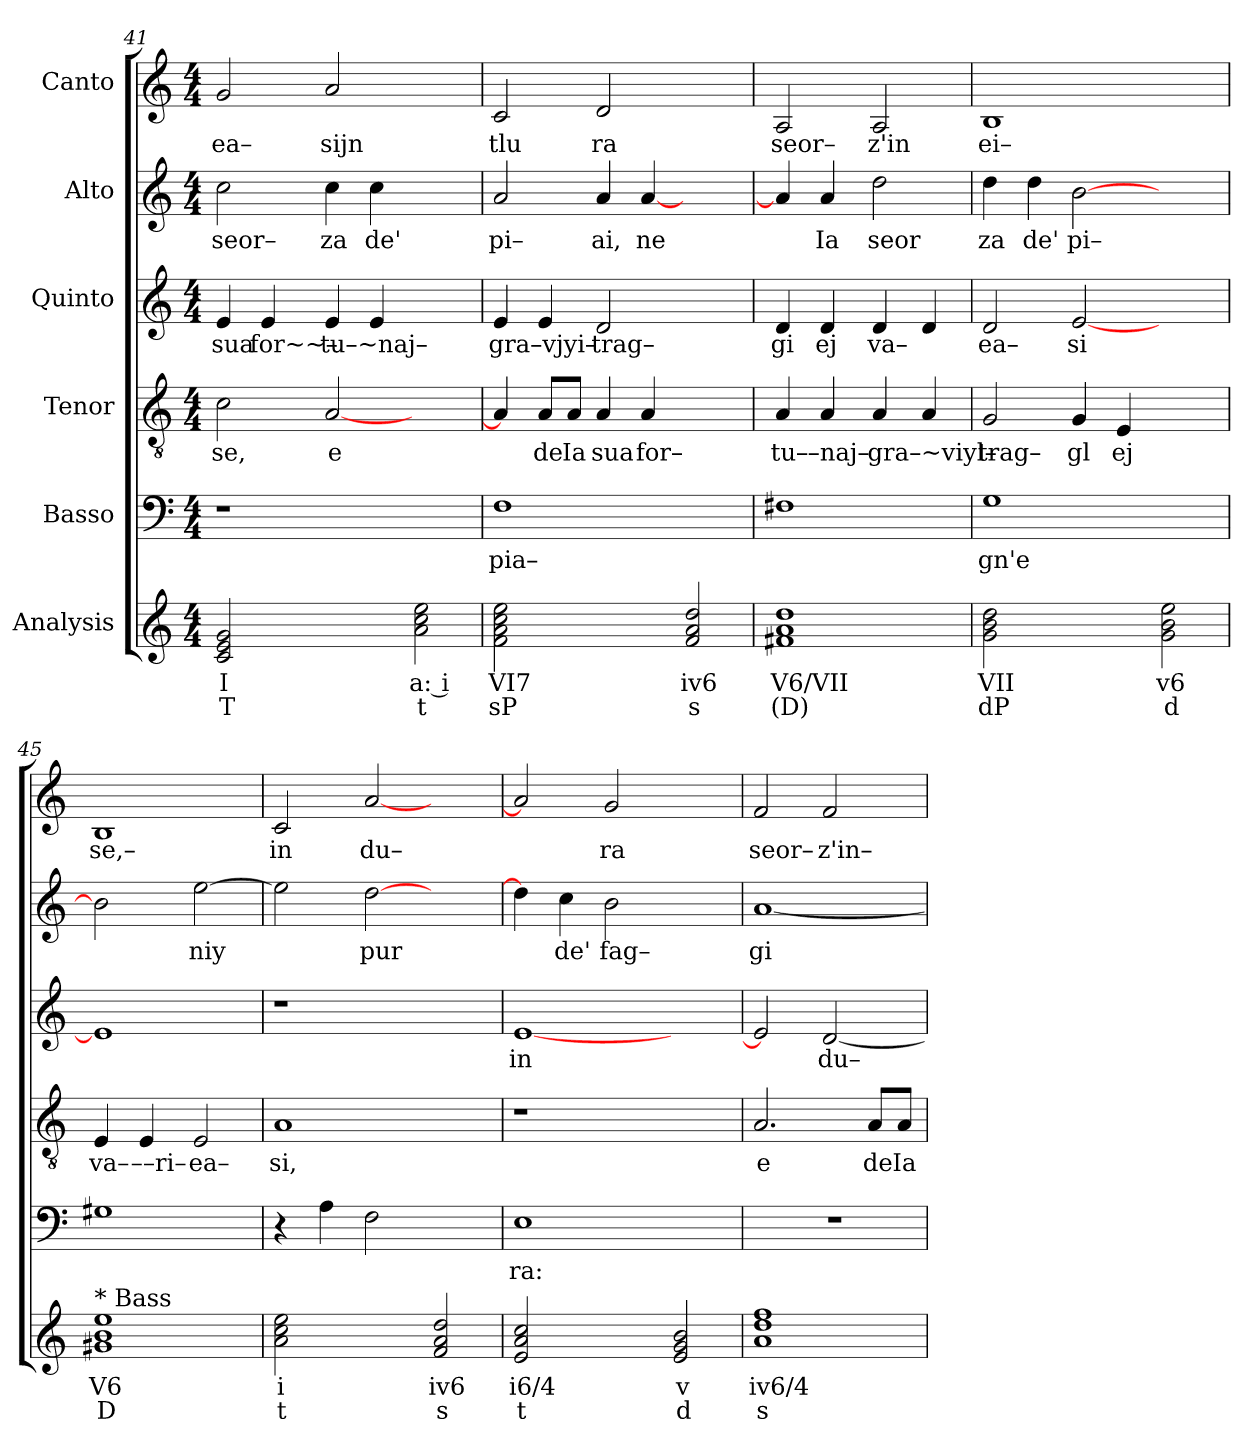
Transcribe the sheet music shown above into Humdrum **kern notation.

**kern	**text	**text	**kern	**text	**kern	**text	**kern	**text	**kern	**text	**kern	**text
*part6	*part6	*part6	*part5	*part5	*part4	*part4	*part3	*part3	*part2	*part2	*part1	*part1
*staff6	*staff6	*staff6	*staff5	*staff5	*staff4	*staff4	*staff3	*staff3	*staff2	*staff2	*staff1	*staff1
*I"Analysis	*	*	*I"Basso	*	*I"Tenor	*	*I"Quinto	*	*I"Alto	*	*I"Canto	*
*	*	*	*clefF4	*	*clefGv2	*	*clefG2	*	*clefG2	*	*clefG2	*
*k[]	*	*	*k[]	*	*k[]	*	*k[]	*	*k[]	*	*k[]	*
*M4/4	*	*	*M4/4	*	*M4/4	*	*M4/4	*	*M4/4	*	*M4/4	*
=41	=41	=41	=41	=41	=41	=41	=41	=41	=41	=41	=41	=41
!	!	!	!	!	!	!LO:LY:b	!	!	!	!	!	!
!	!	!	!	!	!	!	!	!LO:LY:b	!	!	!	!
!	!	!	!	!	!	!	!	!	!	!LO:LY:b	!	!
!	!	!	!	!	!	!	!	!	!	!	!	!LO:LY:b
2c 2e 2g	I	T	1r	.	2c\	se,	4e/	sua	2cc\	seor–	2g/	ea–
!	!	!	!	!	!	!	!	!LO:LY:b	!	!	!	!
.	.	.	.	.	.	.	4e/	for~~–	.	.	.	.
!	!	!	!	!	!	!LO:LY:b	!	!	!	!	!	!
!	!	!	!	!	!	!	!	!LO:LY:b	!	!	!	!
!	!	!	!	!	!	!	!	!	!	!LO:LY:b	!	!
!	!	!	!	!	!	!	!	!	!	!	!	!LO:LY:b
2ryy	.	.	.	.	[2A/	e	4e/	tu–~naj–	4cc\	za	2a/	sijn
!	!	!	!	!	!	!	!	!	!	!LO:LY:b	!	!
.	.	.	.	.	.	.	4e/	.	4cc\	de'	.	.
2a 2cc 2ee	a: i	t	2ryy	.	2ryy	.	2ryy	.	2ryy	.	2ryy	.
=42	=42	=42	=42	=42	=42	=42	=42	=42	=42	=42	=42	=42
!	!	!	!	!LO:LY:b	!	!	!	!	!	!	!	!
!	!	!	!	!	!	!	!	!LO:LY:b	!	!	!	!
!	!	!	!	!	!	!	!	!	!	!LO:LY:b	!	!
!	!	!	!	!	!	!	!	!	!	!	!	!LO:LY:b
2f 2a 2cc 2ee	VI7	sP	1F	pia–	4A/]	.	4e/	gra–vjyi–	2a/	pi–	2c/	tlu
!	!	!	!	!	!	!LO:LY:b	!	!	!	!	!	!
.	.	.	.	.	8A/L	de	4e/	.	.	.	.	.
!	!	!	!	!	!	!LO:LY:b	!	!	!	!	!	!
.	.	.	.	.	8A/J	Ia	.	.	.	.	.	.
!	!	!	!	!	!	!LO:LY:b	!	!	!	!	!	!
!	!	!	!	!	!	!	!	!LO:LY:b	!	!	!	!
!	!	!	!	!	!	!	!	!	!	!LO:LY:b	!	!
!	!	!	!	!	!	!	!	!	!	!	!	!LO:LY:b
2ryy	.	.	.	.	4A/	sua	2d/	trag–	4a/	ai,	2d/	ra
!	!	!	!	!	!	!LO:LY:b	!	!	!	!	!	!
!	!	!	!	!	!	!	!	!	!	!LO:LY:b	!	!
.	.	.	.	.	4A/	for–	.	.	[4a/	ne	.	.
2f 2a 2dd	iv6	s	2ryy	.	2ryy	.	2ryy	.	2ryy	.	2ryy	.
=43	=43	=43	=43	=43	=43	=43	=43	=43	=43	=43	=43	=43
!	!	!	!	!	!	!LO:LY:b	!	!	!	!	!	!
!	!	!	!	!	!	!	!	!LO:LY:b	!	!	!	!
!	!	!	!	!	!	!	!	!	!	!	!	!LO:LY:b
1f#X 1a 1dd	V6/VII	(D)	1F#X	.	4A/	tu–	4d/	gi	4a/]	.	2A/	seor–
!	!	!	!	!	!	!LO:LY:b	!	!	!	!	!	!
!	!	!	!	!	!	!	!	!LO:LY:b	!	!	!	!
!	!	!	!	!	!	!	!	!	!	!LO:LY:b	!	!
.	.	.	.	.	4A/	–naj–	4d/	ej	4a/	Ia	.	.
!	!	!	!	!	!	!LO:LY:b	!	!	!	!	!	!
!	!	!	!	!	!	!	!	!LO:LY:b	!	!	!	!
!	!	!	!	!	!	!	!	!	!	!LO:LY:b	!	!
!	!	!	!	!	!	!	!	!	!	!	!	!LO:LY:b
.	.	.	.	.	4A/	gra–~viyl–	4d/	va–	2dd\	seor	2A/	z'in
.	.	.	.	.	4A/	.	4d/	.	.	.	.	.
=44	=44	=44	=44	=44	=44	=44	=44	=44	=44	=44	=44	=44
!	!	!	!	!LO:LY:b	!	!	!	!	!	!	!	!
!	!	!	!	!	!	!LO:LY:b	!	!	!	!	!	!
!	!	!	!	!	!	!	!	!LO:LY:b	!	!	!	!
!	!	!	!	!	!	!	!	!	!	!LO:LY:b	!	!
!	!	!	!	!	!	!	!	!	!	!	!	!LO:LY:b
2g 2b 2dd	VII	dP	1G	gn'e	2G/	trag–	2d/	ea–	4dd\	za	1B	ei–
!	!	!	!	!	!	!	!	!	!	!LO:LY:b	!	!
.	.	.	.	.	.	.	.	.	4dd\	de'	.	.
!	!	!	!	!	!	!LO:LY:b	!	!	!	!	!	!
!	!	!	!	!	!	!	!	!LO:LY:b	!	!	!	!
!	!	!	!	!	!	!	!	!	!	!LO:LY:b	!	!
2ryy	.	.	.	.	4G/	gl	[2e/	si	[2b\	pi–	.	.
!	!	!	!	!	!	!LO:LY:b	!	!	!	!	!	!
.	.	.	.	.	4E/	ej	.	.	.	.	.	.
2g 2b 2ee	v6	d	2ryy	.	2ryy	.	2ryy	.	2ryy	.	2ryy	.
=45	=45	=45	=45	=45	=45	=45	=45	=45	=45	=45	=45	=45
!	!	!	!	!	!	!LO:LY:b	!	!	!	!	!	!
!LO:TX:a:t=* Bass	!	!	!	!	!	!	!	!	!	!	!	!
!	!	!	!	!	!	!	!	!	!	!	!	!LO:LY:b
1g#X 1b 1ee	V6	D	1G#X	.	4E/	va–	1e]	.	2b\]	.	1B	se,–
!	!	!	!	!	!	!LO:LY:b	!	!	!	!	!	!
.	.	.	.	.	4E/	––ri–	.	.	.	.	.	.
!	!	!	!	!	!	!LO:LY:b	!	!	!	!	!	!
!	!	!	!	!	!	!	!	!	!	!LO:LY:b	!	!
.	.	.	.	.	2E/	ea–	.	.	[2ee\	niy	.	.
=46	=46	=46	=46	=46	=46	=46	=46	=46	=46	=46	=46	=46
!	!	!	!	!	!	!LO:LY:b	!	!	!	!	!	!
!	!	!	!	!	!	!	!	!	!	!	!	!LO:LY:b
2a 2cc 2ee	i	t	4r	.	1A	si,	1r	.	2ee\]	.	2c/	in
.	.	.	4A\	.	.	.	.	.	.	.	.	.
!	!	!	!	!	!	!	!	!	!	!LO:LY:b	!	!
!	!	!	!	!	!	!	!	!	!	!	!	!LO:LY:b
2ryy	.	.	2F\	.	.	.	.	.	[2dd\	pur	[2a/	du–
2f 2a 2dd	iv6	s	2ryy	.	2ryy	.	2ryy	.	2ryy	.	2ryy	.
=47	=47	=47	=47	=47	=47	=47	=47	=47	=47	=47	=47	=47
!	!	!	!	!LO:LY:b	!	!	!	!	!	!	!	!
!	!	!	!	!	!	!	!	!LO:LY:b	!	!	!	!
2e 2a 2cc	i6/4	t	1E	ra:	1r	.	[1e	in	4dd\]	.	2a/]	.
!	!	!	!	!	!	!	!	!	!	!LO:LY:b	!	!
.	.	.	.	.	.	.	.	.	4cc\	de'	.	.
!	!	!	!	!	!	!	!	!	!	!LO:LY:b	!	!
!	!	!	!	!	!	!	!	!	!	!	!	!LO:LY:b
2ryy	.	.	.	.	.	.	.	.	2b\	fag–	2g/	ra
2e 2g 2b	v	d	2ryy	.	2ryy	.	2ryy	.	2ryy	.	2ryy	.
=48	=48	=48	=48	=48	=48	=48	=48	=48	=48	=48	=48	=48
!	!	!	!	!	!	!LO:LY:b	!	!	!	!	!	!
!	!	!	!	!	!	!	!	!	!	!LO:LY:b	!	!
!	!	!	!	!	!	!	!	!	!	!	!	!LO:LY:b
1a 1dd 1ff	iv6/4	s	1r	.	2.A/	e	2e/]	.	[1a	gi	2f/	seor–
!	!	!	!	!	!	!	!	!LO:LY:b	!	!	!	!
!	!	!	!	!	!	!	!	!	!	!	!	!LO:LY:b
.	.	.	.	.	.	.	[2d/	du–	.	.	2f/	z'in–
!	!	!	!	!	!	!LO:LY:b	!	!	!	!	!	!
.	.	.	.	.	8A/L	de	.	.	.	.	.	.
!	!	!	!	!	!	!LO:LY:b	!	!	!	!	!	!
.	.	.	.	.	8A/J	Ia	.	.	.	.	.	.
=	=	=	=	=	=	=	=	=	=	=	=	=
*-	*-	*-	*-	*-	*-	*-	*-	*-	*-	*-	*-	*-
